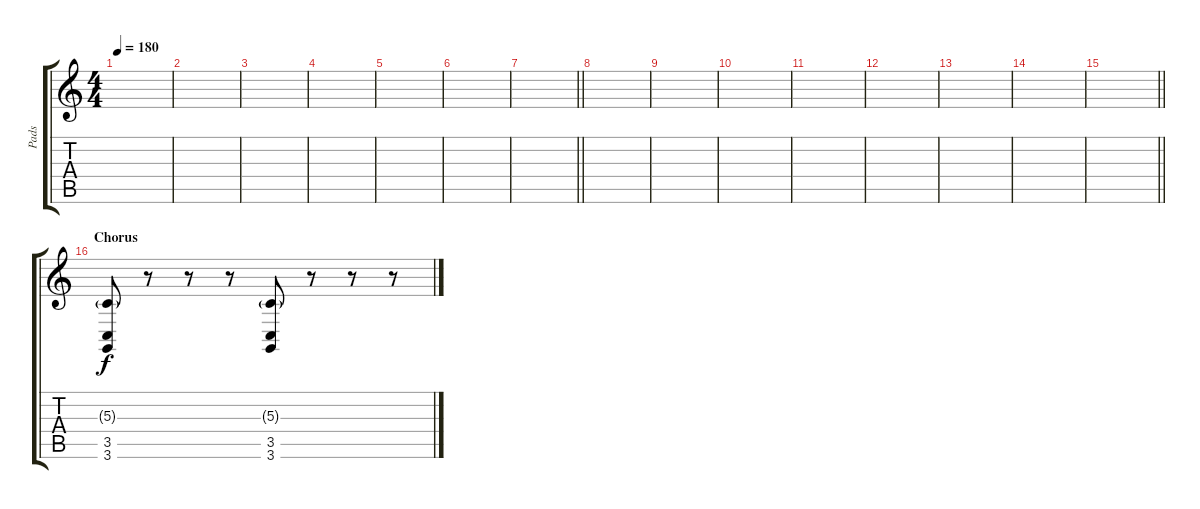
\track ("Pads" "Pads") {instrument pad1newage}
\staff {score tabs}
\tuning (E4 B3 G3 D3 A2 E2) {hide}
\ts (4 4)
\tempo 180
\clef g2
\ks c
|
|
|
|
|
|
\barLineRight lightlight
|
|
|
|
|
|
|
|
\barLineRight lightlight
|
\section ("" "Chorus")
(5.3{g} 3.5 3.6).8{instrument choiraahs} r.8 r.8 r.8 (5.3{g} 3.5 3.6).8 r.8 r.8 r.8
